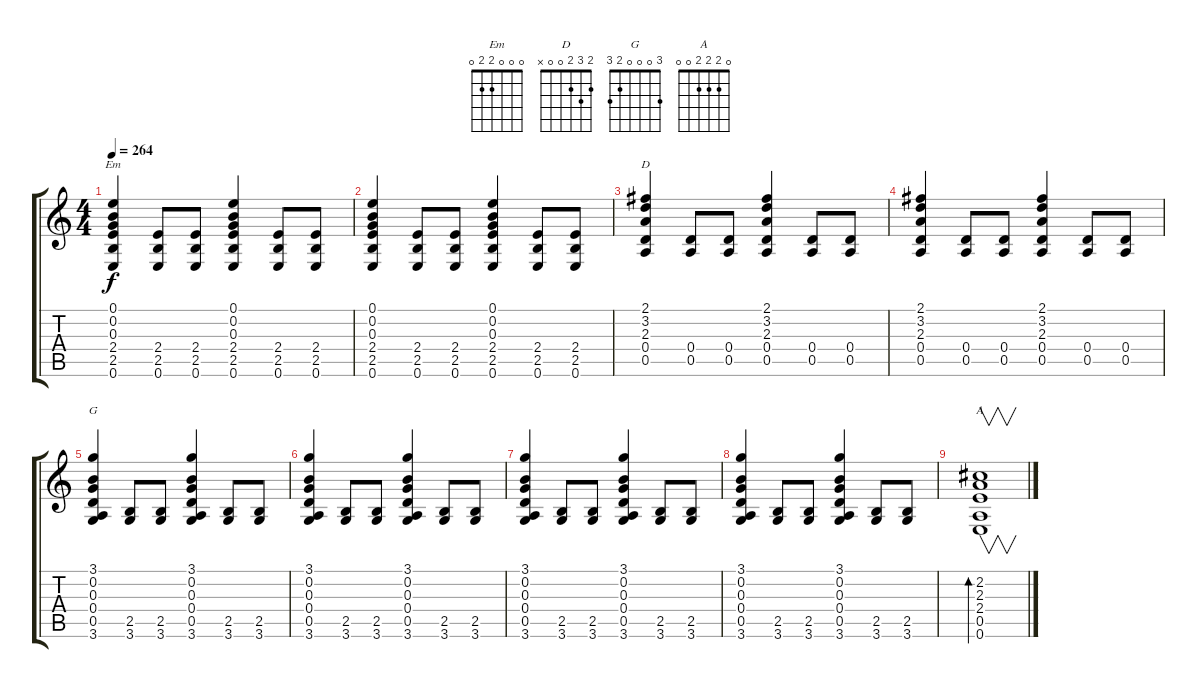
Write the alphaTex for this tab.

\track "" {instrument electricguitarclean}
\staff {score tabs}
\tuning (E4 B3 G3 D3 A2 E2) {hide}
\chord ("Em" 0 0 0 2 2 0)
\chord ("D" 2 3 2 0 0 x)
\chord ("G" 3 0 0 0 2 3)
\chord ("A" 0 2 2 2 0 0)
\ts (4 4)
\tempo 264
\clef g2
\ks c
(0.1 0.2 0.3 2.4 2.5 0.6).4{ch "Em" dy f} (2.4 2.5 0.6).8 (2.4 2.5 0.6).8 (0.1 0.2 0.3 2.4 2.5 0.6).4 (2.4 2.5 0.6).8 (2.4 2.5 0.6).8 |
(0.1 0.2 0.3 2.4 2.5 0.6).4 (2.4 2.5 0.6).8 (2.4 2.5 0.6).8 (0.1 0.2 0.3 2.4 2.5 0.6).4 (2.4 2.5 0.6).8 (2.4 2.5 0.6).8 |
(2.1 3.2 2.3 0.4 0.5).4{ch "D"} (0.4 0.5).8 (0.4 0.5).8 (2.1 3.2 2.3 0.4 0.5).4 (0.4 0.5).8 (0.4 0.5).8 |
(2.1 3.2 2.3 0.4 0.5).4 (0.4 0.5).8 (0.4 0.5).8 (2.1 3.2 2.3 0.4 0.5).4 (0.4 0.5).8 (0.4 0.5).8 |
(3.1 0.2 0.3 0.4 0.5 3.6).4{ch "G"} (2.5 3.6).8 (2.5 3.6).8 (3.1 0.2 0.3 0.4 0.5 3.6).4 (2.5 3.6).8 (2.5 3.6).8 |
(3.1 0.2 0.3 0.4 0.5 3.6).4 (2.5 3.6).8 (2.5 3.6).8 (3.1 0.2 0.3 0.4 0.5 3.6).4 (2.5 3.6).8 (2.5 3.6).8 |
(3.1 0.2 0.3 0.4 0.5 3.6).4 (2.5 3.6).8 (2.5 3.6).8 (3.1 0.2 0.3 0.4 0.5 3.6).4 (2.5 3.6).8 (2.5 3.6).8 |
(3.1 0.2 0.3 0.4 0.5 3.6).4 (2.5 3.6).8 (2.5 3.6).8 (3.1 0.2 0.3 0.4 0.5 3.6).4 (2.5 3.6).8 (2.5 3.6).8 |
(2.2 2.3 2.4 0.5 0.6).1{v bd 240 ch "A"}
